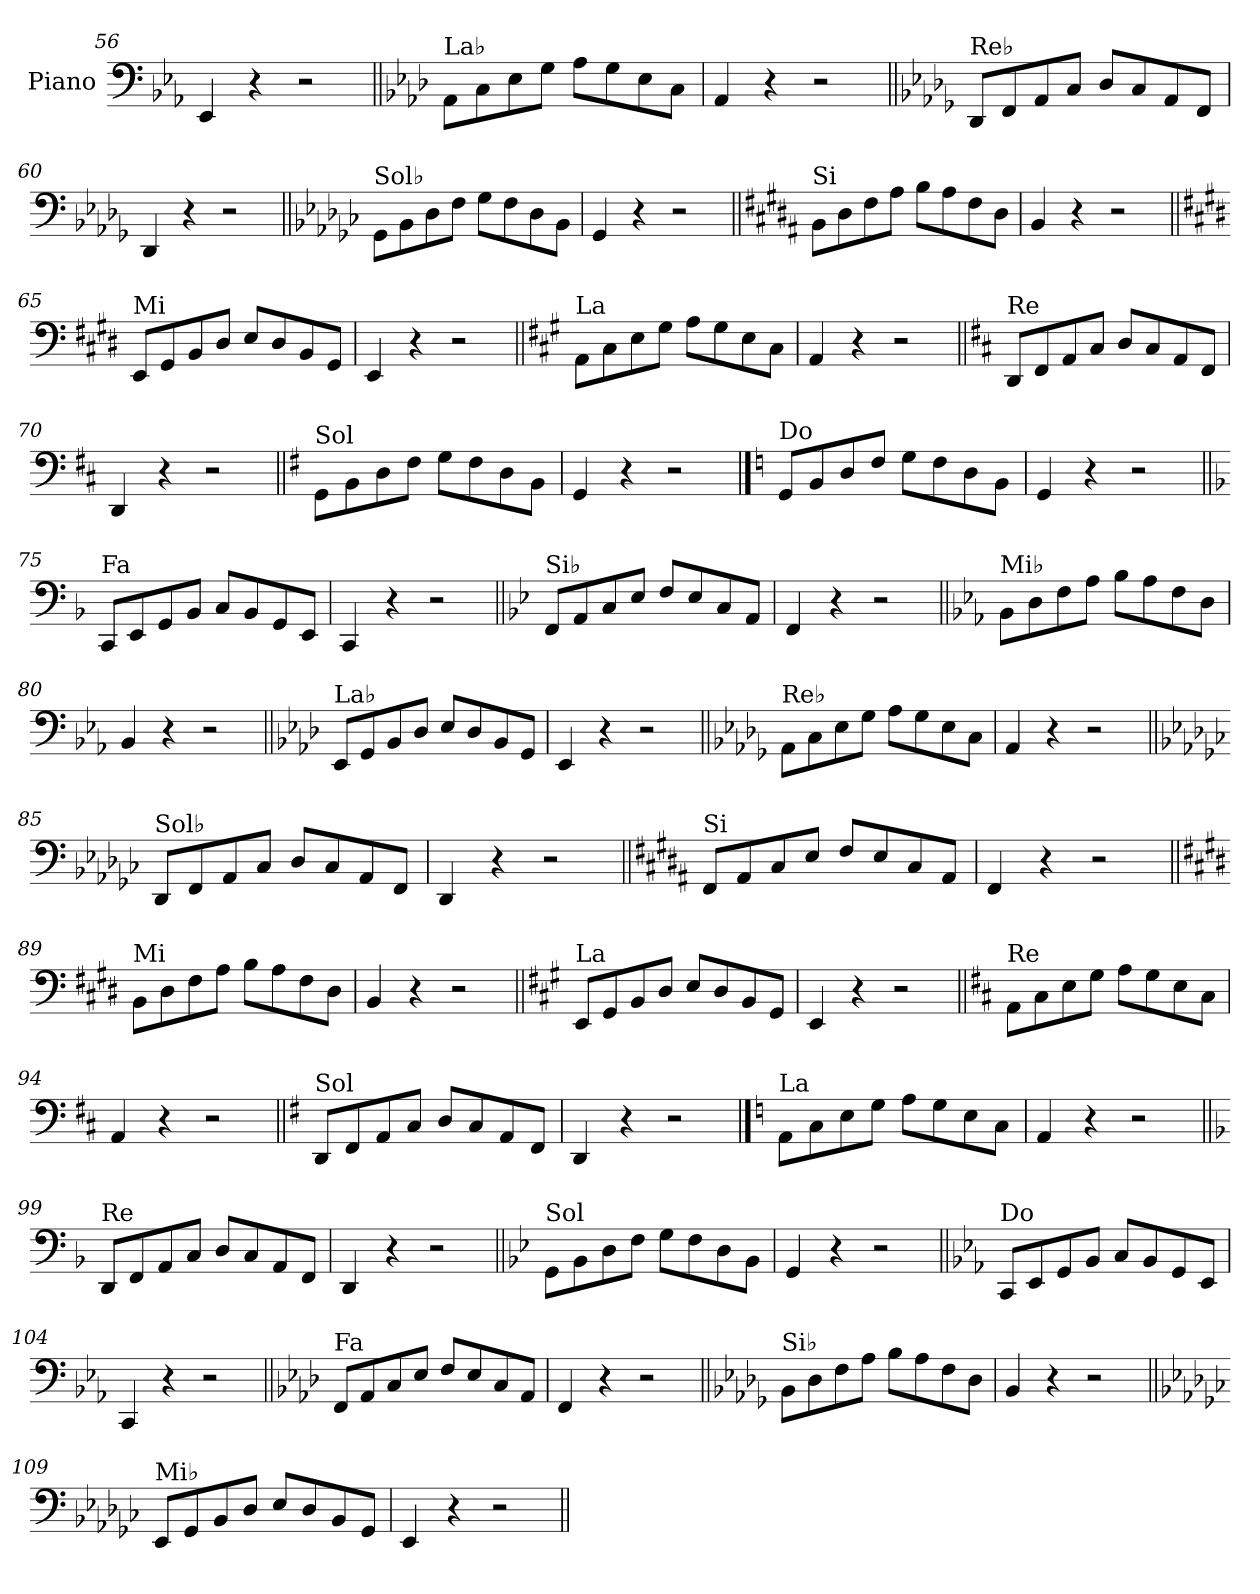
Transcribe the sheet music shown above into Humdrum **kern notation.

**kern
*part1
*staff1
*I"Piano
*I'Pno.
*clefF4
*k[b-e-a-]
=56
4EE-/
4r
2r
=57||
*k[b-e-a-d-]
!LO:TX:a:t=La♭
8AA-\L
8C\
8E-\
8G\J
8A-\L
8G\
8E-\
8C\J
=58
4AA-/
4r
2r
=59||
*k[b-e-a-d-g-]
!LO:TX:a:t=Re♭
8DD-/L
8FF/
8AA-/
8C/J
8D-/L
8C/
8AA-/
8FF/J
=60
4DD-/
4r
2r
!!LO:LB:g=z
=61||
*k[b-e-a-d-g-c-]
!LO:TX:a:t=Sol♭
8GG-\L
8BB-\
8D-\
8F\J
8G-\L
8F\
8D-\
8BB-\J
=62
4GG-/
4r
2r
=63||
*k[f#c#g#d#a#]
!LO:TX:a:t=Si
8BB\L
8D#\
8F#\
8A#\J
8B\L
8A#\
8F#\
8D#\J
=64
4BB/
4r
2r
=65||
*k[f#c#g#d#]
!LO:TX:a:t=Mi
8EE/L
8GG#/
8BB/
8D#/J
8E/L
8D#/
8BB/
8GG#/J
=66
4EE/
4r
2r
!!LO:LB:g=z
=67||
*k[f#c#g#]
!LO:TX:a:t=La
8AA\L
8C#\
8E\
8G#\J
8A\L
8G#\
8E\
8C#\J
=68
4AA/
4r
2r
=69||
*k[f#c#]
!LO:TX:a:t=Re
8DD/L
8FF#/
8AA/
8C#/J
8D/L
8C#/
8AA/
8FF#/J
=70
4DD/
4r
2r
=71||
*k[f#]
!LO:TX:a:t=Sol
8GG\L
8BB\
8D\
8F#\J
8G\L
8F#\
8D\
8BB\J
=72
4GG/
4r
2r
!!LO:LB:g=z
==73
*k[]
!LO:TX:a:t=Do
8GG/L
8BB/
8D/
8F/J
8G\L
8F\
8D\
8BB\J
=74
4GG/
4r
2r
=75||
*k[b-]
!LO:TX:a:t=Fa
8CC/L
8EE/
8GG/
8BB-/J
8C/L
8BB-/
8GG/
8EE/J
=76
4CC/
4r
2r
=77||
*k[b-e-]
!LO:TX:a:t=Si♭
8FF/L
8AA/
8C/
8E-/J
8F/L
8E-/
8C/
8AA/J
=78
4FF/
4r
2r
!!LO:LB:g=z
=79||
*k[b-e-a-]
!LO:TX:a:t=Mi♭
8BB-\L
8D\
8F\
8A-\J
8B-\L
8A-\
8F\
8D\J
=80
4BB-/
4r
2r
=81||
*k[b-e-a-d-]
!LO:TX:a:t=La♭
8EE-/L
8GG/
8BB-/
8D-/J
8E-/L
8D-/
8BB-/
8GG/J
=82
4EE-/
4r
2r
=83||
*k[b-e-a-d-g-]
!LO:TX:a:t=Re♭
8AA-\L
8C\
8E-\
8G-\J
8A-\L
8G-\
8E-\
8C\J
=84
4AA-/
4r
2r
!!LO:LB:g=z
=85||
*k[b-e-a-d-g-c-]
!LO:TX:a:t=Sol♭
8DD-/L
8FF/
8AA-/
8C-/J
8D-/L
8C-/
8AA-/
8FF/J
=86
4DD-/
4r
2r
=87||
*k[f#c#g#d#a#]
!LO:TX:a:t=Si
8FF#/L
8AA#/
8C#/
8E/J
8F#/L
8E/
8C#/
8AA#/J
=88
4FF#/
4r
2r
=89||
*k[f#c#g#d#]
!LO:TX:a:t=Mi
8BB\L
8D#\
8F#\
8A\J
8B\L
8A\
8F#\
8D#\J
=90
4BB/
4r
2r
!!LO:LB:g=z
=91||
*k[f#c#g#]
!LO:TX:a:t=La
8EE/L
8GG#/
8BB/
8D/J
8E/L
8D/
8BB/
8GG#/J
=92
4EE/
4r
2r
=93||
*k[f#c#]
!LO:TX:a:t=Re
8AA\L
8C#\
8E\
8G\J
8A\L
8G\
8E\
8C#\J
=94
4AA/
4r
2r
=95||
*k[f#]
!LO:TX:a:t=Sol
8DD/L
8FF#/
8AA/
8C/J
8D/L
8C/
8AA/
8FF#/J
=96
4DD/
4r
2r
!!LO:PB:g=z
==97
*k[]
!LO:TX:a:t=La
8AA\L
8C\
8E\
8G\J
8A\L
8G\
8E\
8C\J
=98
4AA/
4r
2r
=99||
*k[b-]
!LO:TX:a:t=Re
8DD/L
8FF/
8AA/
8C/J
8D/L
8C/
8AA/
8FF/J
=100
4DD/
4r
2r
=101||
*k[b-e-]
!LO:TX:a:t=Sol
8GG\L
8BB-\
8D\
8F\J
8G\L
8F\
8D\
8BB-\J
=102
4GG/
4r
2r
!!LO:LB:g=z
=103||
*k[b-e-a-]
!LO:TX:a:t=Do
8CC/L
8EE-/
8GG/
8BB-/J
8C/L
8BB-/
8GG/
8EE-/J
=104
4CC/
4r
2r
=105||
*k[b-e-a-d-]
!LO:TX:a:t=Fa
8FF/L
8AA-/
8C/
8E-/J
8F/L
8E-/
8C/
8AA-/J
=106
4FF/
4r
2r
=107||
*k[b-e-a-d-g-]
!LO:TX:a:t=Si♭
8BB-\L
8D-\
8F\
8A-\J
8B-\L
8A-\
8F\
8D-\J
=108
4BB-/
4r
2r
!!LO:LB:g=z
=109||
*k[b-e-a-d-g-c-]
!LO:TX:a:t=Mi♭
8EE-/L
8GG-/
8BB-/
8D-/J
8E-/L
8D-/
8BB-/
8GG-/J
=110
4EE-/
4r
2r
=||
*-
